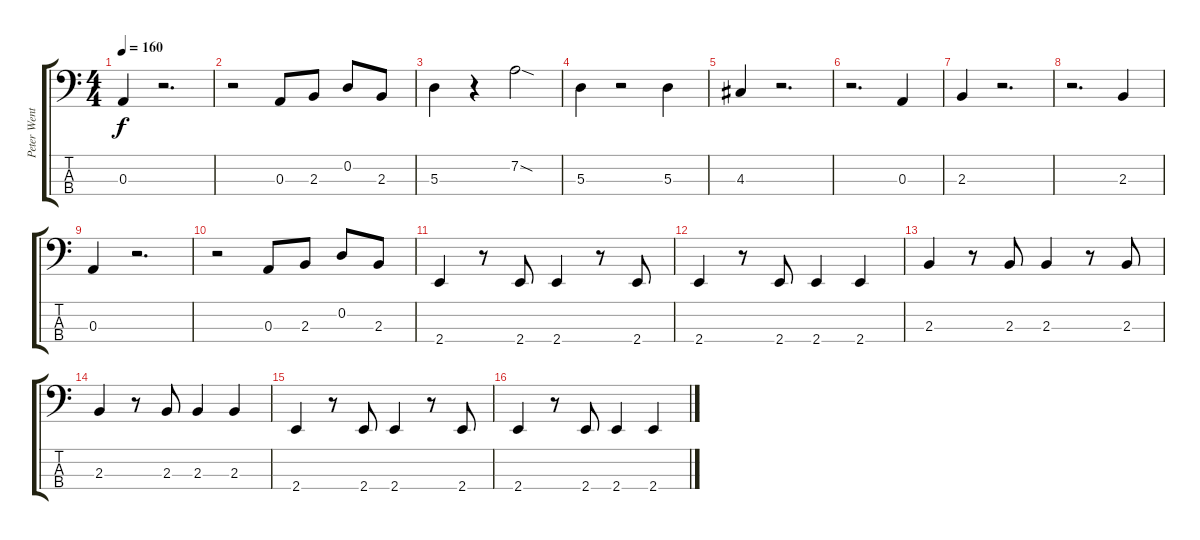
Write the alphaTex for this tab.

\track ("Peter Wentz (Bass)" "Peter Went") {instrument electricbasspick}
\staff {score tabs}
\tuning (G2 D2 A1 D1) {hide}
\ts (4 4)
\tempo 160
\clef f4
\ks c
0.3.4{dy f} r.2{d} |
r.2 0.3.8 2.3.8 0.2.8 2.3.8 |
5.3.4 r.4 7.2{sod}.2 |
5.3.4 r.2 5.3.4 |
4.3.4 r.2{d} |
r.2{d} 0.3.4 |
2.3.4 r.2{d} |
r.2{d} 2.3.4 |
0.3.4 r.2{d} |
r.2 0.3.8 2.3.8 0.2.8 2.3.8 |
2.4.4 r.8 2.4.8 2.4.4 r.8 2.4.8 |
2.4.4 r.8 2.4.8 2.4.4 2.4.4 |
2.3.4 r.8 2.3.8 2.3.4 r.8 2.3.8 |
2.3.4 r.8 2.3.8 2.3.4 2.3.4 |
2.4.4 r.8 2.4.8 2.4.4 r.8 2.4.8 |
2.4.4 r.8 2.4.8 2.4.4 2.4.4
